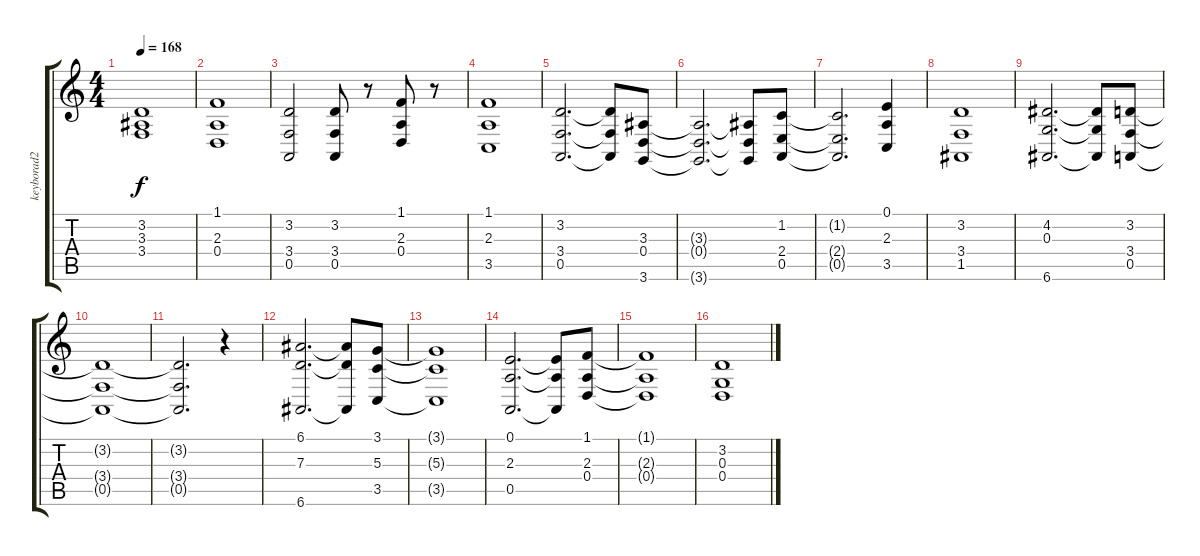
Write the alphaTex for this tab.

\track ("keyborad2" "keyborad2") {instrument stringensemble1}
\staff {score tabs}
\tuning (E4 B3 G3 D3 A2 E2) {hide}
\ts (4 4)
\tempo 168
\clef g2
\ks c
(3.2 3.3 3.4).1{dy f} |
(1.1 2.3 0.4).1 |
(3.2 3.4 0.5).2 (3.2 3.4 0.5).8 r.8 (1.1 2.3 0.4).8 r.8 |
(1.1 2.3 3.5).1 |
(3.2 3.4 0.5).2{d} (3.2{t} 3.4{t} 0.5{t}).8 (3.3 0.4 3.6).8 |
(3.3{t} 0.4{t} 3.6{t}).2{d} (3.3{t} 0.4{t} 3.6{t}).8 (1.2 2.4 0.5).8 |
(1.2{t} 2.4{t} 0.5{t}).2{d} (0.1 2.3 3.5).4 |
(3.2 3.4 1.5).1 |
(4.2 0.3 6.6).2{d} (4.2{t} 0.3{t} 6.6{t}).8 (3.2 3.4 0.5).8 |
(3.2{t} 3.4{t} 0.5{t}).1 |
(3.2{t} 3.4{t} 0.5{t}).2{d} r.4 |
(6.1 7.3 6.6).2{d} (6.1{t} 7.3{t} 6.6{t}).8 (3.1 5.3 3.5).8 |
(3.1{t} 5.3{t} 3.5{t}).1 |
(0.1 2.3 0.5).2{d} (0.1{t} 2.3{t} 0.5{t}).8 (1.1 2.3 0.4).8 |
(1.1{t} 2.3{t} 0.4{t}).1 |
(3.2 0.3 0.4).1
